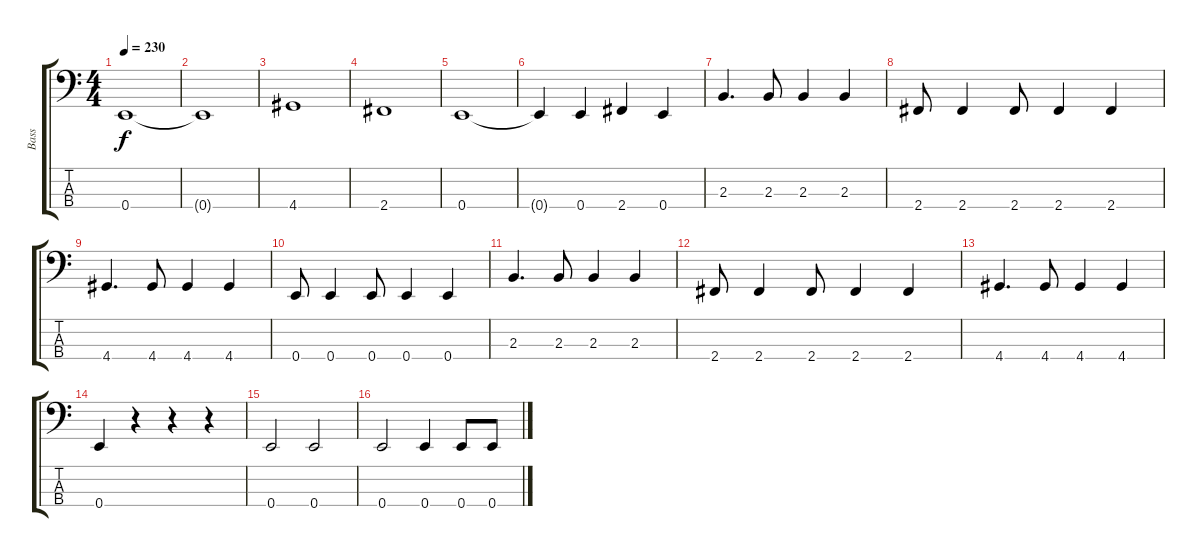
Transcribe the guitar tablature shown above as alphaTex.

\track ("Bass" "Bass") {instrument electricbasspick}
\staff {score tabs}
\tuning (G2 D2 A1 E1) {hide}
\ts (4 4)
\tempo 230
\clef f4
\ks c
0.4.1{dy f} |
0.4{t}.1 |
4.4.1 |
2.4.1 |
0.4.1 |
0.4{t}.4 0.4.4 2.4.4 0.4.4 |
2.3.4{d} 2.3.8 2.3.4 2.3.4 |
2.4.8 2.4.4 2.4.8 2.4.4 2.4.4 |
4.4.4{d} 4.4.8 4.4.4 4.4.4 |
0.4.8 0.4.4 0.4.8 0.4.4 0.4.4 |
2.3.4{d} 2.3.8 2.3.4 2.3.4 |
2.4.8 2.4.4 2.4.8 2.4.4 2.4.4 |
4.4.4{d} 4.4.8 4.4.4 4.4.4 |
0.4.4 r.4 r.4 r.4 |
0.4.2 0.4.2 |
0.4.2 0.4.4 0.4.8 0.4.8
